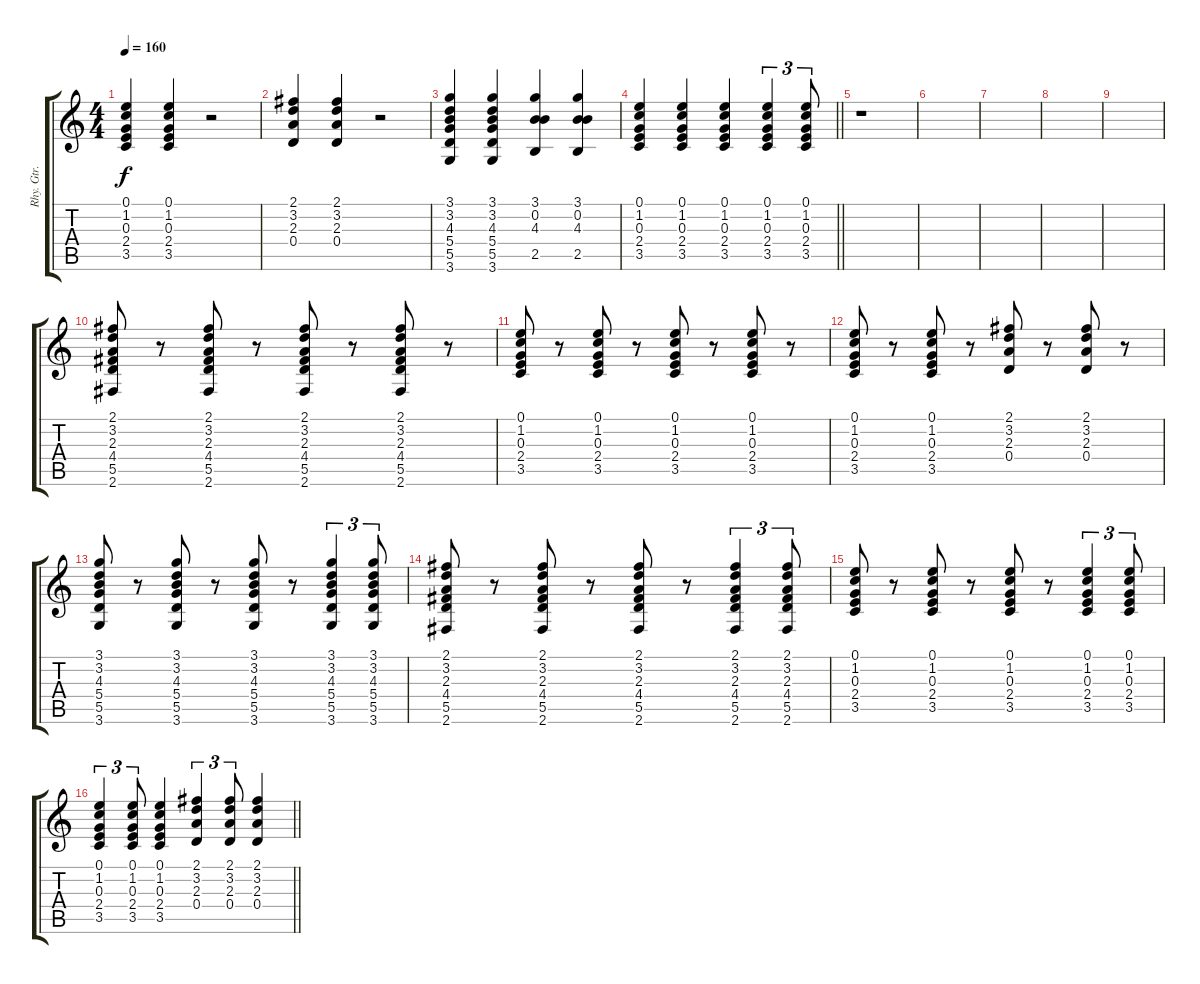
\track ("Rhy. Gtr. 2" "Rhy. Gtr. ") {instrument acousticguitarsteel}
\staff {score tabs}
\tuning (E4 B3 G3 D3 A2 E2) {hide}
\ts (4 4)
\tempo 160
\clef g2
\ks c
(0.1 1.2 0.3 2.4 3.5).4{dy f} (0.1 1.2 0.3 2.4 3.5).4 r.2 |
(2.1 3.2 2.3 0.4).4 (2.1 3.2 2.3 0.4).4 r.2 |
(3.1 3.2 4.3 5.4 5.5 3.6).4 (3.1 3.2 4.3 5.4 5.5 3.6).4 (3.1 0.2 4.3 2.5).4 (3.1 0.2 4.3 2.5).4 |
\barLineRight lightlight
(0.1 1.2 0.3 2.4 3.5).4 (0.1 1.2 0.3 2.4 3.5).4 (0.1 1.2 0.3 2.4 3.5).4 (0.1 1.2 0.3 2.4 3.5).4{tu (3 2)} (0.1 1.2 0.3 2.4 3.5).8{tu (3 2)} |
\section ("" "")
r.1 |
|
|
|
|
(2.1 3.2 2.3 4.4 5.5 2.6).8 r.8 (2.1 3.2 2.3 4.4 5.5 2.6).8 r.8 (2.1 3.2 2.3 4.4 5.5 2.6).8 r.8 (2.1 3.2 2.3 4.4 5.5 2.6).8 r.8 |
(0.1 1.2 0.3 2.4 3.5).8 r.8 (0.1 1.2 0.3 2.4 3.5).8 r.8 (0.1 1.2 0.3 2.4 3.5).8 r.8 (0.1 1.2 0.3 2.4 3.5).8 r.8 |
(0.1 1.2 0.3 2.4 3.5).8 r.8 (0.1 1.2 0.3 2.4 3.5).8 r.8 (2.1 3.2 2.3 0.4).8 r.8 (2.1 3.2 2.3 0.4).8 r.8 |
(3.1 3.2 4.3 5.4 5.5 3.6).8 r.8 (3.1 3.2 4.3 5.4 5.5 3.6).8 r.8 (3.1 3.2 4.3 5.4 5.5 3.6).8 r.8 (3.1 3.2 4.3 5.4 5.5 3.6).4{tu (3 2)} (3.1 3.2 4.3 5.4 5.5 3.6).8{tu (3 2)} |
(2.1 3.2 2.3 4.4 5.5 2.6).8 r.8 (2.1 3.2 2.3 4.4 5.5 2.6).8 r.8 (2.1 3.2 2.3 4.4 5.5 2.6).8 r.8 (2.1 3.2 2.3 4.4 5.5 2.6).4{tu (3 2)} (2.1 3.2 2.3 4.4 5.5 2.6).8{tu (3 2)} |
(0.1 1.2 0.3 2.4 3.5).8 r.8 (0.1 1.2 0.3 2.4 3.5).8 r.8 (0.1 1.2 0.3 2.4 3.5).8 r.8 (0.1 1.2 0.3 2.4 3.5).4{tu (3 2)} (0.1 1.2 0.3 2.4 3.5).8{tu (3 2)} |
\barLineRight lightlight
(0.1 1.2 0.3 2.4 3.5).4{tu (3 2)} (0.1 1.2 0.3 2.4 3.5).8{tu (3 2)} (0.1 1.2 0.3 2.4 3.5).4 (2.1 3.2 2.3 0.4).4{tu (3 2)} (2.1 3.2 2.3 0.4).8{tu (3 2)} (2.1 3.2 2.3 0.4).4
